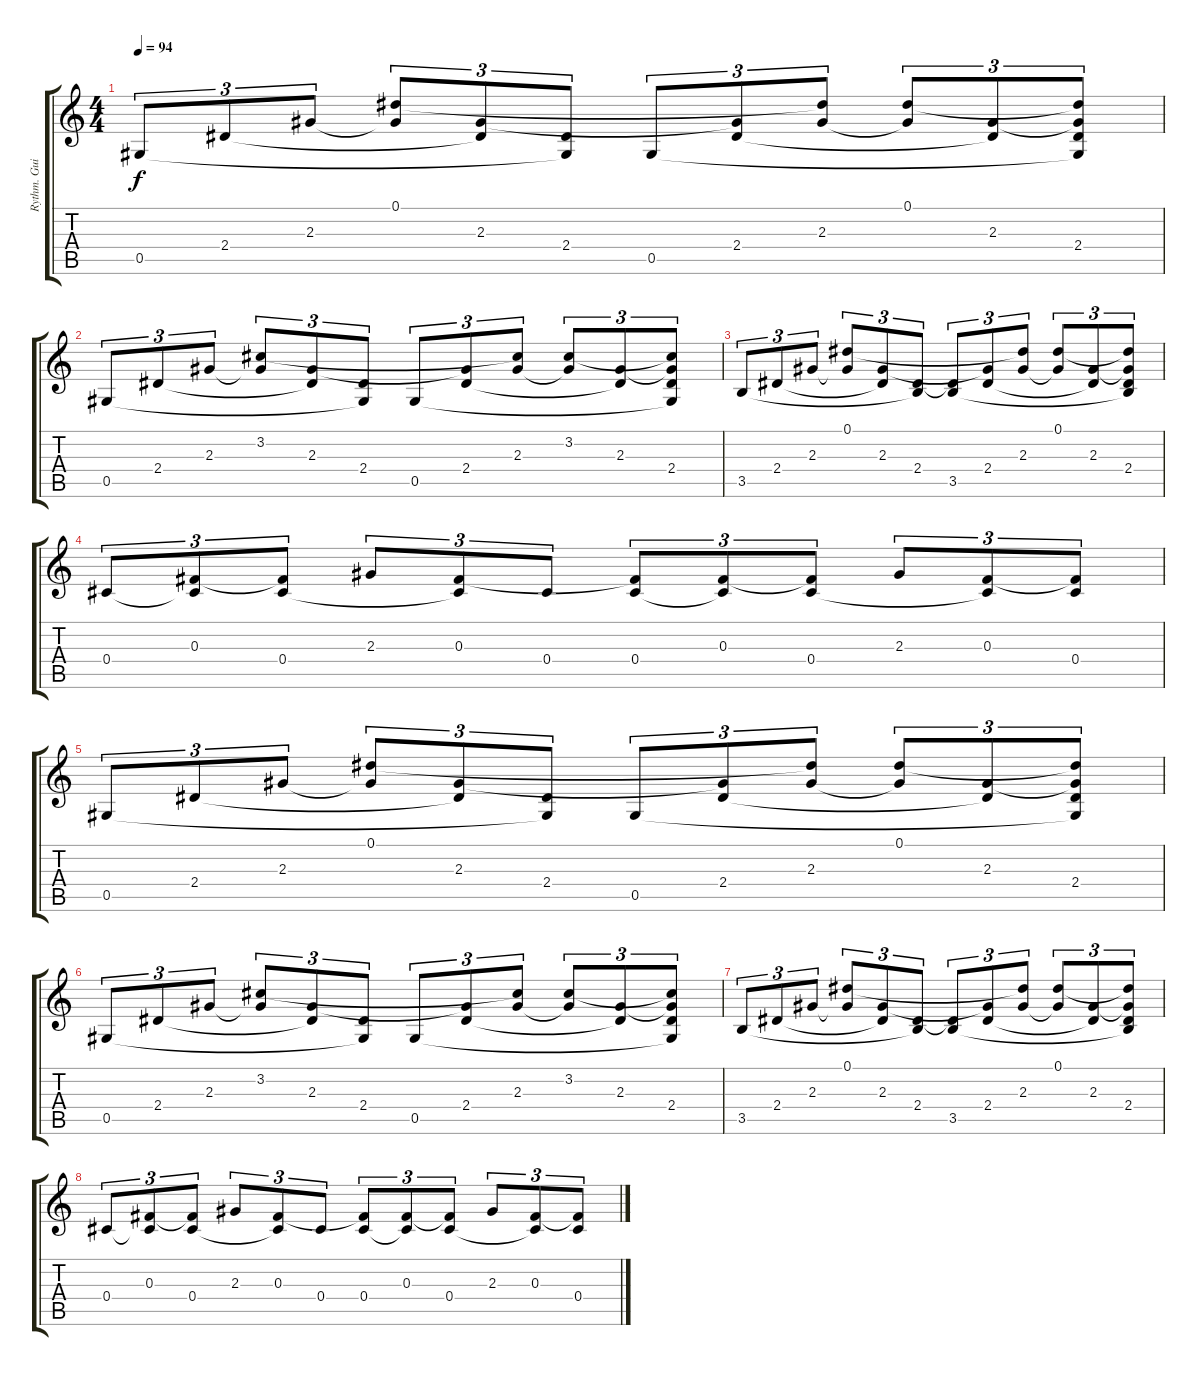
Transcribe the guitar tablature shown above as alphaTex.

\track ("Rythm. Guitar" "Rythm. Gui") {instrument distortionguitar}
\staff {score tabs}
\tuning (Eb4 Bb3 Gb3 Db3 Ab2 Eb2) {hide}
\ts (4 4)
\tempo 94
\clef g2
\ks c
0.5.8{tu (3 2) dy f} 2.4.8{tu (3 2)} 2.3.8{tu (3 2)} (0.1 2.3{t}).8{tu (3 2)} (2.3 2.4{t}).8{tu (3 2)} (2.4 0.5{t}).8{tu (3 2)} 0.5.8{tu (3 2)} (2.3{t} 2.4).8{tu (3 2)} (0.1{t} 2.3).8{tu (3 2)} (0.1 2.3{t}).8{tu (3 2)} (2.3 2.4{t}).8{tu (3 2)} (0.1{t} 2.3{t} 2.4 0.5{t}).8{tu (3 2)} |
0.5.8{tu (3 2)} 2.4.8{tu (3 2)} 2.3.8{tu (3 2)} (3.2 2.3{t}).8{tu (3 2)} (2.3 2.4{t}).8{tu (3 2)} (2.4 0.5{t}).8{tu (3 2)} 0.5.8{tu (3 2)} (2.3{t} 2.4).8{tu (3 2)} (3.2{t} 2.3).8{tu (3 2)} (3.2 2.3{t}).8{tu (3 2)} (2.3 2.4{t}).8{tu (3 2)} (3.2{t} 2.3{t} 2.4 0.5{t}).8{tu (3 2)} |
3.5.8{tu (3 2)} 2.4.8{tu (3 2)} 2.3.8{tu (3 2)} (0.1 2.3{t}).8{tu (3 2)} (2.3 2.4{t}).8{tu (3 2)} (2.4 3.5{t}).8{tu (3 2)} (2.4{t} 3.5).8{tu (3 2)} (2.3{t} 2.4).8{tu (3 2)} (0.1{t} 2.3).8{tu (3 2)} (0.1 2.3{t}).8{tu (3 2)} (2.3 2.4{t}).8{tu (3 2)} (0.1{t} 2.3{t} 2.4 3.5{t}).8{tu (3 2)} |
0.4.8{tu (3 2)} (0.3 0.4{t}).8{tu (3 2)} (0.3{t} 0.4).8{tu (3 2)} 2.3.8{tu (3 2)} (0.3 0.4{t}).8{tu (3 2)} 0.4.8{tu (3 2)} (0.3{t} 0.4).8{tu (3 2)} (0.3 0.4{t}).8{tu (3 2)} (0.3{t} 0.4).8{tu (3 2)} 2.3.8{tu (3 2)} (0.3 0.4{t}).8{tu (3 2)} (0.3{t} 0.4).8{tu (3 2)} |
0.5.8{tu (3 2)} 2.4.8{tu (3 2)} 2.3.8{tu (3 2)} (0.1 2.3{t}).8{tu (3 2)} (2.3 2.4{t}).8{tu (3 2)} (2.4 0.5{t}).8{tu (3 2)} 0.5.8{tu (3 2)} (2.3{t} 2.4).8{tu (3 2)} (0.1{t} 2.3).8{tu (3 2)} (0.1 2.3{t}).8{tu (3 2)} (2.3 2.4{t}).8{tu (3 2)} (0.1{t} 2.3{t} 2.4 0.5{t}).8{tu (3 2)} |
0.5.8{tu (3 2)} 2.4.8{tu (3 2)} 2.3.8{tu (3 2)} (3.2 2.3{t}).8{tu (3 2)} (2.3 2.4{t}).8{tu (3 2)} (2.4 0.5{t}).8{tu (3 2)} 0.5.8{tu (3 2)} (2.3{t} 2.4).8{tu (3 2)} (3.2{t} 2.3).8{tu (3 2)} (3.2 2.3{t}).8{tu (3 2)} (2.3 2.4{t}).8{tu (3 2)} (3.2{t} 2.3{t} 2.4 0.5{t}).8{tu (3 2)} |
3.5.8{tu (3 2)} 2.4.8{tu (3 2)} 2.3.8{tu (3 2)} (0.1 2.3{t}).8{tu (3 2)} (2.3 2.4{t}).8{tu (3 2)} (2.4 3.5{t}).8{tu (3 2)} (2.4{t} 3.5).8{tu (3 2)} (2.3{t} 2.4).8{tu (3 2)} (0.1{t} 2.3).8{tu (3 2)} (0.1 2.3{t}).8{tu (3 2)} (2.3 2.4{t}).8{tu (3 2)} (0.1{t} 2.3{t} 2.4 3.5{t}).8{tu (3 2)} |
0.4.8{tu (3 2)} (0.3 0.4{t}).8{tu (3 2)} (0.3{t} 0.4).8{tu (3 2)} 2.3.8{tu (3 2)} (0.3 0.4{t}).8{tu (3 2)} 0.4.8{tu (3 2)} (0.3{t} 0.4).8{tu (3 2)} (0.3 0.4{t}).8{tu (3 2)} (0.3{t} 0.4).8{tu (3 2)} 2.3.8{tu (3 2)} (0.3 0.4{t}).8{tu (3 2)} (0.3{t} 0.4).8{tu (3 2)}
